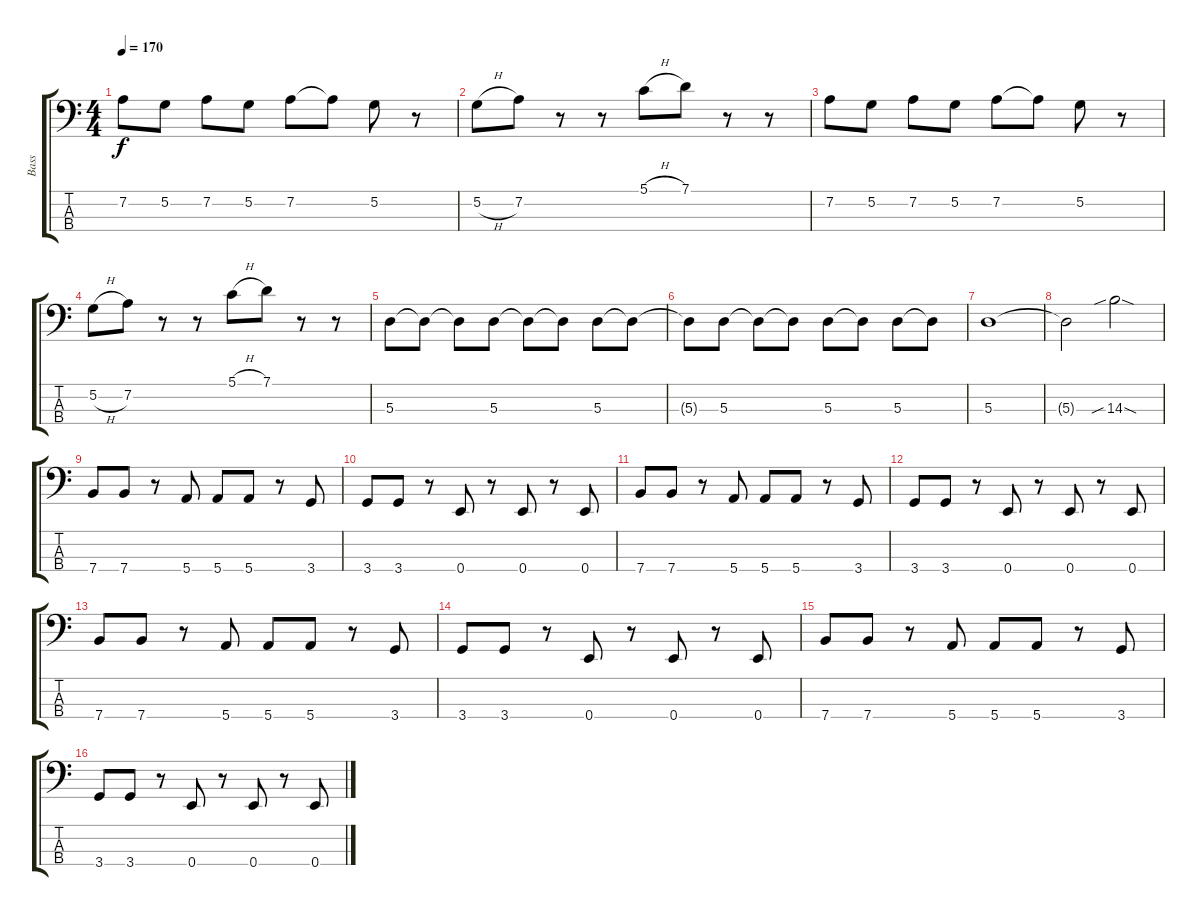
\track ("Bass" "Bass") {instrument electricbassfinger}
\staff {score tabs}
\tuning (G2 D2 A1 E1) {hide}
\ts (4 4)
\tempo 170
\clef f4
\ks c
7.2.8{dy f} 5.2.8 7.2.8 5.2.8 7.2.8 7.2{t}.8 5.2.8 r.8 |
5.2{h}.8 7.2.8 r.8 r.8 5.1{h}.8 7.1.8 r.8 r.8 |
7.2.8 5.2.8 7.2.8 5.2.8 7.2.8 7.2{t}.8 5.2.8 r.8 |
5.2{h}.8 7.2.8 r.8 r.8 5.1{h}.8 7.1.8 r.8 r.8 |
5.3.8 5.3{t}.8 5.3{t}.8 5.3.8 5.3{t}.8 5.3{t}.8 5.3.8 5.3{t}.8 |
5.3{t}.8 5.3.8 5.3{t}.8 5.3{t}.8 5.3.8 5.3{t}.8 5.3.8 5.3{t}.8 |
5.3.1 |
5.3{t}.2 14.3{sib sod}.2 |
7.4.8 7.4.8 r.8 5.4.8 5.4.8 5.4.8 r.8 3.4.8 |
3.4.8 3.4.8 r.8 0.4.8 r.8 0.4.8 r.8 0.4.8 |
7.4.8 7.4.8 r.8 5.4.8 5.4.8 5.4.8 r.8 3.4.8 |
3.4.8 3.4.8 r.8 0.4.8 r.8 0.4.8 r.8 0.4.8 |
7.4.8 7.4.8 r.8 5.4.8 5.4.8 5.4.8 r.8 3.4.8 |
3.4.8 3.4.8 r.8 0.4.8 r.8 0.4.8 r.8 0.4.8 |
7.4.8 7.4.8 r.8 5.4.8 5.4.8 5.4.8 r.8 3.4.8 |
3.4.8 3.4.8 r.8 0.4.8 r.8 0.4.8 r.8 0.4.8
